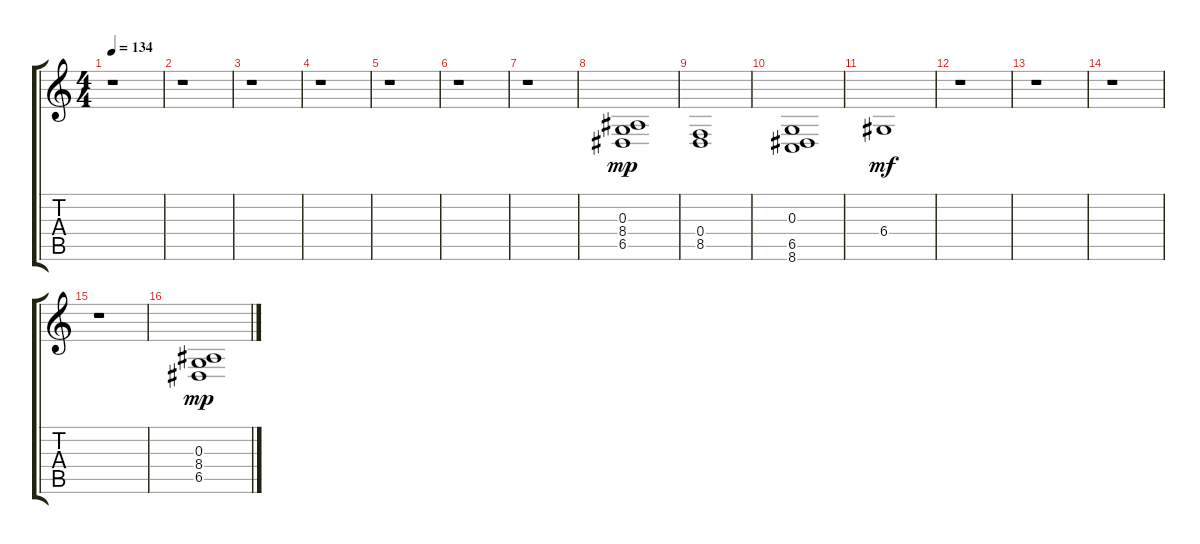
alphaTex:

\track "" {instrument pad8sweep}
\staff {score tabs}
\tuning (E4 B3 G3 D3 A2 E2) {hide}
\ts (4 4)
\tempo 134
\clef g2
\ks c
r.1{dy mf} |
r.1 |
r.1 |
r.1 |
r.1 |
r.1 |
r.1 |
(0.3 8.4 6.5).1{dy mp} |
(0.4 8.5).1 |
(0.3 6.5 8.6).1 |
6.4.1{dy mf} |
r.1 |
r.1 |
r.1 |
r.1 |
(0.3 8.4 6.5).1{dy mp}
